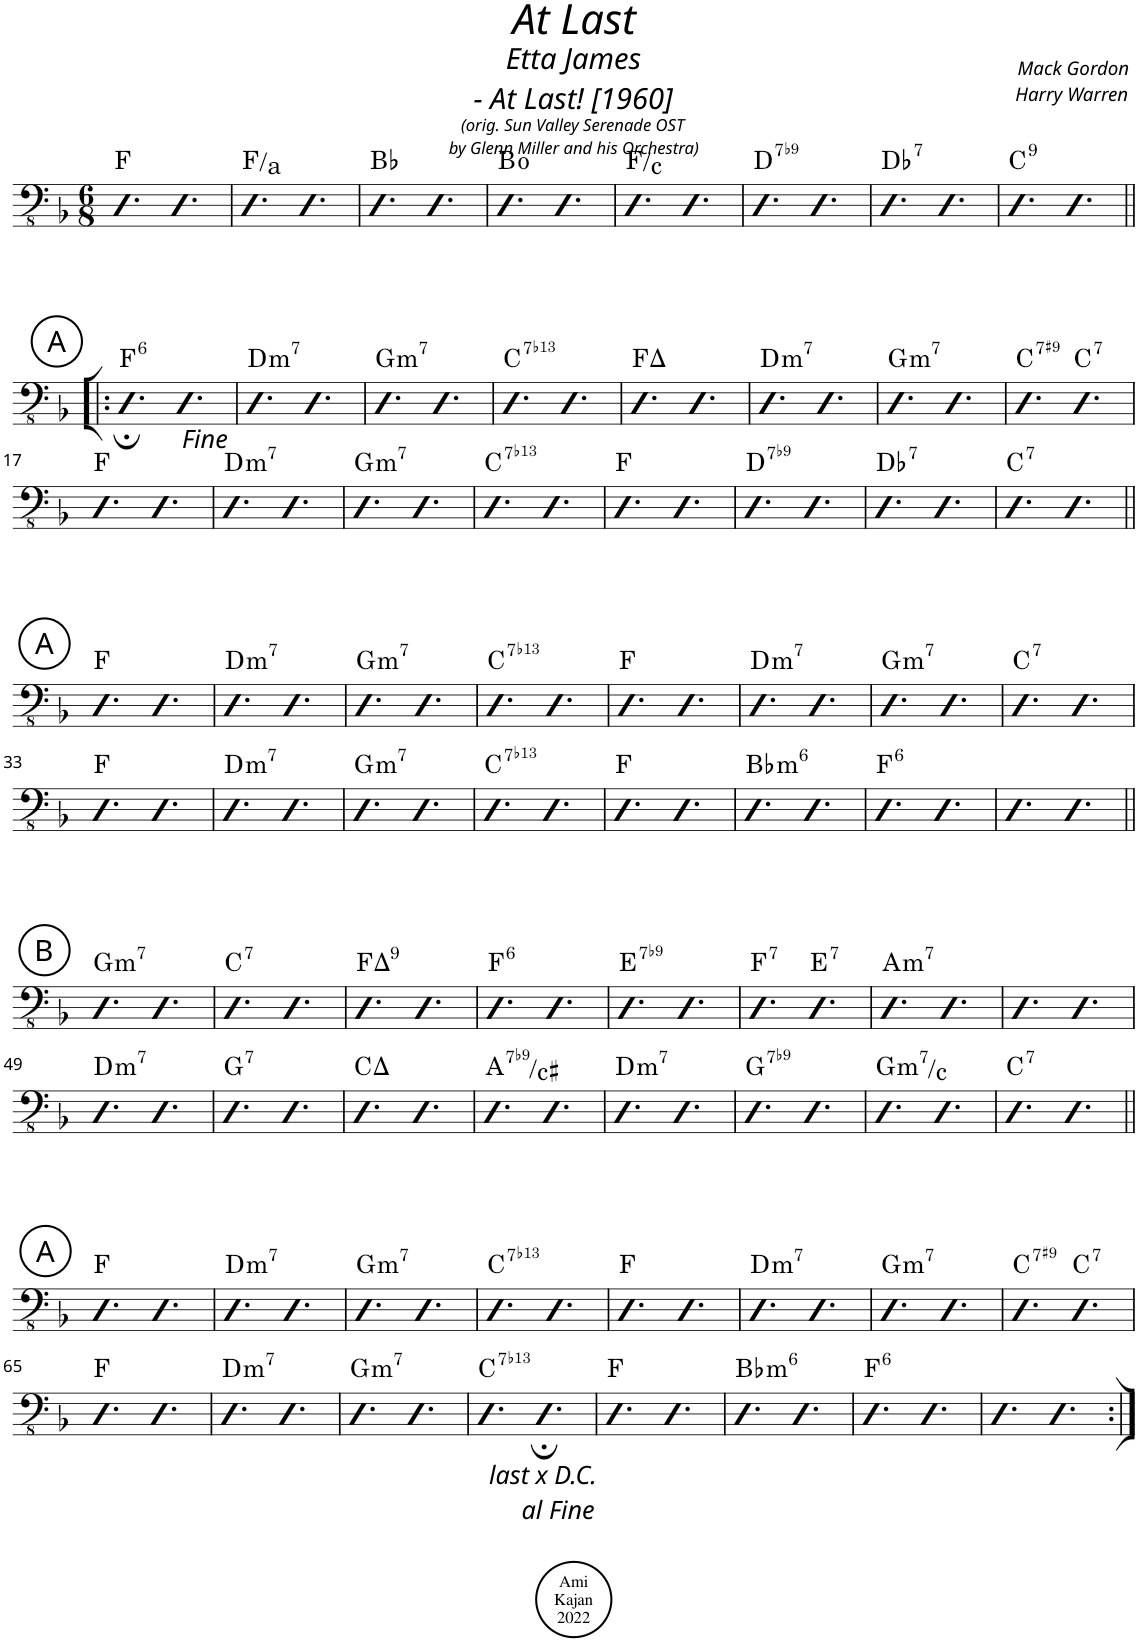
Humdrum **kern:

**kern	**harte
*part1	*part1
*staff1	*
*I"Acoustic Bass	*
*I'Bass	*
*clefFv4	*
*k[b-]	*
*M6/8	*
=1	=1
4.DD	F:maj
4.DD	.
=2	=2
4.DD	F:maj/3
4.DD	.
=3	=3
4.DD	Bb:maj
4.DD	.
=4	=4
4.DD	B:dim
4.DD	.
=5	=5
4.DD	F:maj/5
4.DD	.
=6	=6
!	!LO:H:kt=7
4.DD	D:7(b9)
4.DD	.
=7	=7
!	!LO:H:kt=7
4.DDn	Db:7
4.DD	.
=8	=8
!	!LO:H:kt=9
4.DD	C:9
4.DD	.
!!LO:LB:g=z
!!LO:REH:place=s1:a:cj:enc=circle:fs=14:t=A
=9!|:	=9!|:
!	!LO:H:kt=6
4.DD;	F:maj6
4.DD	.
=10	=10
!	!LO:H:kt=m7
4.DD	D:min7
4.DD	.
=11	=11
!	!LO:H:kt=m7
4.DD	G:min7
4.DD	.
=12	=12
!	!LO:H:kt=7
4.DD	C:7(b13)
4.DD	.
=13	=13
4.DD	F:maj
4.DD	.
=14	=14
!	!LO:H:kt=m7
4.DD	D:min7
4.DD	.
=15	=15
!	!LO:H:kt=m7
4.DD	G:min7
4.DD	.
=16	=16
!	!LO:H:kt=7
4.DDn	C:7(#9)
!	!LO:H:kt=7
4.DD	C:7
!!LO:LB:g=z
=17	=17
4.DD	F:maj
4.DD	.
=18	=18
!	!LO:H:kt=m7
4.DD	D:min7
4.DD	.
=19	=19
!	!LO:H:kt=m7
4.DD	G:min7
4.DD	.
=20	=20
!	!LO:H:kt=7
4.DD	C:7(b13)
4.DD	.
=21	=21
4.DD	F:maj
4.DD	.
=22	=22
!	!LO:H:kt=7
4.DD	D:7(b9)
4.DD	.
=23	=23
!	!LO:H:kt=7
4.DDn	Db:7
4.DD	.
=24	=24
!	!LO:H:kt=7
4.DD	C:7
4.DD	.
!!LO:LB:g=z
!!LO:REH:place=s1:a:cj:enc=circle:fs=14:t=A
=25||	=25||
4.DD	F:maj
4.DD	.
=26	=26
!	!LO:H:kt=m7
4.DD	D:min7
4.DD	.
=27	=27
!	!LO:H:kt=m7
4.DD	G:min7
4.DD	.
=28	=28
!	!LO:H:kt=7
4.DD	C:7(b13)
4.DD	.
=29	=29
4.DD	F:maj
4.DD	.
=30	=30
!	!LO:H:kt=m7
4.DD	D:min7
4.DD	.
=31	=31
!	!LO:H:kt=m7
4.DD	G:min7
4.DD	.
=32	=32
!	!LO:H:kt=7
4.DD	C:7
4.DD	.
!!LO:LB:g=z
=33	=33
4.DD	F:maj
4.DD	.
=34	=34
!	!LO:H:kt=m7
4.DD	D:min7
4.DD	.
=35	=35
!	!LO:H:kt=m7
4.DD	G:min7
4.DD	.
=36	=36
!	!LO:H:kt=7
4.DD	C:7(b13)
4.DD	.
=37	=37
4.DD	F:maj
4.DD	.
=38	=38
!	!LO:H:kt=m6
4.DDn	Bb:min6
4.DD	.
=39	=39
!	!LO:H:kt=6
4.DD	F:maj6
4.DD	.
=40	=40
4.DD	.
4.DD	.
!!LO:LB:g=z
!!LO:REH:place=s1:a:cj:enc=circle:fs=14:t=B
=41||	=41||
!	!LO:H:kt=m7
4.DD	G:min7
4.DD	.
=42	=42
!	!LO:H:kt=7
4.DD	C:7
4.DD	.
=43	=43
!	!LO:H:kt=9
4.DD	F:maj9
4.DD	.
=44	=44
!	!LO:H:kt=6
4.DD	F:maj6
4.DD	.
=45	=45
!	!LO:H:kt=7
4.DD	E:7(b9)
4.DD	.
=46	=46
!	!LO:H:kt=7
4.DD	F:7
!	!LO:H:kt=7
4.DD	E:7
=47	=47
!	!LO:H:kt=m7
4.DD	A:min7
4.DD	.
=48	=48
4.DD	.
4.DD	.
!!LO:LB:g=z
=49	=49
!	!LO:H:kt=m7
4.DD	D:min7
4.DD	.
=50	=50
!	!LO:H:kt=7
4.DD	G:7
4.DD	.
=51	=51
4.DD	C:maj
4.DD	.
=52	=52
!	!LO:H:kt=7
4.DD	A:7(b9)/3
4.DD	.
=53	=53
!	!LO:H:kt=m7
4.DD	D:min7
4.DD	.
=54	=54
!	!LO:H:kt=7
4.DD	G:7(b9)
4.DD	.
=55	=55
!	!LO:H:kt=m7
4.DD	G:min7/4
4.DD	.
=56	=56
!	!LO:H:kt=7
4.DD	C:7
4.DD	.
!!LO:LB:g=z
!!LO:REH:place=s1:a:cj:enc=circle:fs=14:t=A
=57||	=57||
4.DD	F:maj
4.DD	.
=58	=58
!	!LO:H:kt=m7
4.DD	D:min7
4.DD	.
=59	=59
!	!LO:H:kt=m7
4.DD	G:min7
4.DD	.
=60	=60
!	!LO:H:kt=7
4.DD	C:7(b13)
4.DD	.
=61	=61
4.DD	F:maj
4.DD	.
=62	=62
!	!LO:H:kt=m7
4.DD	D:min7
4.DD	.
=63	=63
!	!LO:H:kt=m7
4.DD	G:min7
4.DD	.
=64	=64
!	!LO:H:kt=7
4.DDn	C:7(#9)
!	!LO:H:kt=7
4.DD	C:7
!!LO:LB:g=z
=65	=65
4.DD	F:maj
4.DD	.
=66	=66
!	!LO:H:kt=m7
4.DD	D:min7
4.DD	.
=67	=67
!	!LO:H:kt=m7
4.DD	G:min7
4.DD	.
=68	=68
4.DD	C:7(b13)
4.DD;	.
!LO:TX:b:t=last x D.C.\nal Fine	!LO:H:kt=7
=69	=69
4.DD	F:maj
4.DD	.
=70	=70
!	!LO:H:kt=m6
4.DDn	Bb:min6
4.DD	.
=71	=71
!	!LO:H:kt=6
4.DD	F:maj6
4.DD	.
=72	=72
4.DD	.
4.DD	.
=:|!	=:|!
*-	*-
